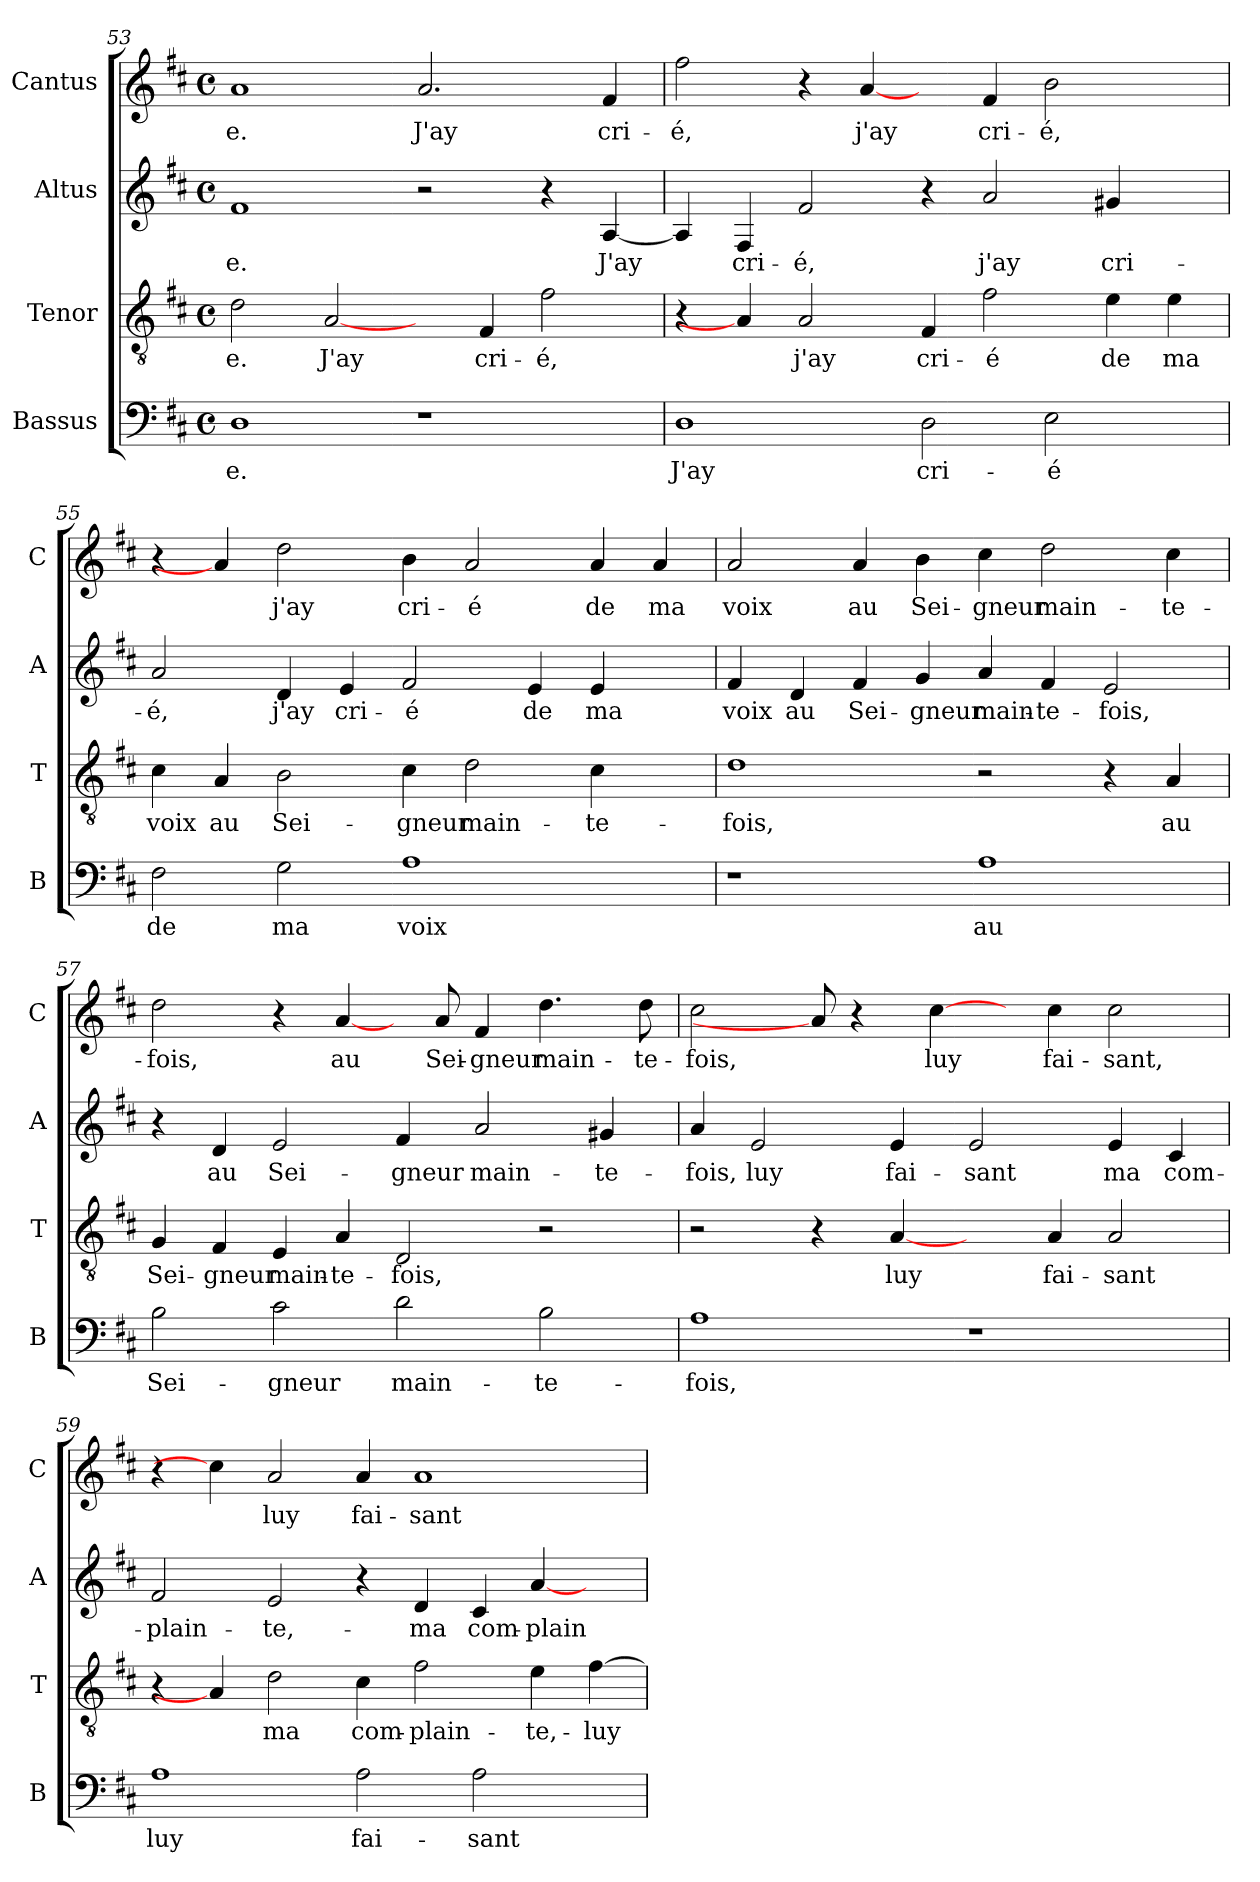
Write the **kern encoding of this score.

**kern	**text	**kern	**text	**kern	**text	**kern	**text
*part4	*part4	*part3	*part3	*part2	*part2	*part1	*part1
*staff4	*staff4	*staff3	*staff3	*staff2	*staff2	*staff1	*staff1
*I"Bassus	*	*I"Tenor	*	*I"Altus	*	*I"Cantus	*
*I'B	*	*I'T	*	*I'A	*	*I'C	*
!!LO:LB:g=z
*clefF4	*	*clefGv2	*	*clefG2	*	*clefG2	*
*k[f#c#]	*	*k[f#c#]	*	*k[f#c#]	*	*k[f#c#]	*
*D:	*	*D:	*	*D:	*	*D:	*
*M4/4	*	*M4/4	*	*M4/4	*	*M4/4	*
*met(c)	*	*met(c)	*	*met(c)	*	*met(c)	*
=53	=53	=53	=53	=53	=53	=53	=53
!	!LO:LY:b	!	!LO:LY:b	!	!LO:LY:b	!	!LO:LY:b
1D	-e.	2d\	-e.	1f#	-e.	1a	-e.
!	!	!	!LO:LY:b	!	!	!	!
.	.	[2A/	J'ay	.	.	.	.
!	!	!	!	!	!	!	!LO:LY:b
1r	.	4ryy	.	2r	.	2.a/	J'ay
!	!	!	!LO:LY:b	!	!	!	!
.	.	4F#/	cri-	.	.	.	.
!	!	!	!LO:LY:b	!	!	!	!
.	.	2f#\	-é,	4r	.	.	.
!	!	!	!	!	!LO:LY:b	!	!LO:LY:b
.	.	.	.	[4A/	J'ay	4f#/	cri-
=54	=54	=54	=54	=54	=54	=54	=54
!	!LO:LY:b	!	!	!	!	!	!LO:LY:b
1D	J'ay	4r	.	4A/]	.	2ff#\	-é,
!	!	!	!	!	!LO:LY:b	!	!
.	.	4A/]	.	4F#/	cri-	.	.
!	!	!	!LO:LY:b	!	!LO:LY:b	!	!
.	.	2A/	j'ay	2f#/	-é,	4r	.
!	!	!	!	!	!	!	!LO:LY:b
.	.	.	.	.	.	[4a/	j'ay
!	!LO:LY:b	!	!LO:LY:b	!	!	!	!
2D\	cri-	4F#/	cri-	4r	.	4ryy	.
!	!	!	!LO:LY:b	!	!LO:LY:b	!	!LO:LY:b
.	.	2f#\	-é	2a/	j'ay	4f#/	cri-
!	!LO:LY:b	!	!	!	!	!	!LO:LY:b
2E\	-é	.	.	.	.	2b\	-é,
!	!	!	!LO:LY:b	!	!LO:LY:b	!	!
.	.	4e\	de	4g#X/	cri-	.	.
!	!	!	!LO:LY:b	!	!	!	!
4ryy	.	4e\	ma	4ryy	.	4ryy	.
=55	=55	=55	=55	=55	=55	=55	=55
!	!LO:LY:b	!	!LO:LY:b	!	!LO:LY:b	!	!
2F#\	de	4c#\	voix	2a/	-é,	4r	.
!	!	!	!LO:LY:b	!	!	!	!
.	.	4A/	au	.	.	4a/]	.
!	!LO:LY:b	!	!LO:LY:b	!	!LO:LY:b	!	!LO:LY:b
2G\	ma	2B\	Sei-	4d/	j'ay	2dd\	j'ay
!	!	!	!	!	!LO:LY:b	!	!
.	.	.	.	4e/	cri-	.	.
!	!LO:LY:b	!	!LO:LY:b	!	!LO:LY:b	!	!LO:LY:b
1A	voix	4c#\	-gneur	2f#/	-é	4b\	cri-
!	!	!	!LO:LY:b	!	!	!	!LO:LY:b
.	.	2d\	main-	.	.	2a/	-é
!	!	!	!	!	!LO:LY:b	!	!
.	.	.	.	4e/	de	.	.
!	!	!	!LO:LY:b	!	!LO:LY:b	!	!LO:LY:b
.	.	4c#\	-te-	4e/	ma	4a/	de
!	!	!	!	!	!	!	!LO:LY:b
4ryy	.	4ryy	.	4ryy	.	4a/	ma
!!LO:LB:g=z
=56	=56	=56	=56	=56	=56	=56	=56
!	!	!	!LO:LY:b	!	!LO:LY:b	!	!LO:LY:b
1r	.	1d	-fois,	4f#/	voix	2a/	voix
!	!	!	!	!	!LO:LY:b	!	!
.	.	.	.	4d/	au	.	.
!	!	!	!	!	!LO:LY:b	!	!LO:LY:b
.	.	.	.	4f#/	Sei-	4a/	au
!	!	!	!	!	!LO:LY:b	!	!LO:LY:b
.	.	.	.	4g/	-gneur	4b\	Sei-
!	!LO:LY:b	!	!	!	!LO:LY:b	!	!LO:LY:b
1A	au	2r	.	4a/	main-	4cc#\	-gneur
!	!	!	!	!	!LO:LY:b	!	!LO:LY:b
.	.	.	.	4f#/	-te-	2dd\	main-
!	!	!	!	!	!LO:LY:b	!	!
.	.	4r	.	2e/	-fois,	.	.
!	!	!	!LO:LY:b	!	!	!	!LO:LY:b
.	.	4A/	au	.	.	4cc#\	-te-
=57	=57	=57	=57	=57	=57	=57	=57
!	!LO:LY:b	!	!LO:LY:b	!	!	!	!LO:LY:b
2B\	Sei-	4G/	Sei-	4r	.	2dd\	-fois,
!	!	!	!LO:LY:b	!	!LO:LY:b	!	!
.	.	4F#/	-gneur	4d/	au	.	.
!	!LO:LY:b	!	!LO:LY:b	!	!LO:LY:b	!	!
2c#\	-gneur	4E/	main-	2e/	Sei-	4r	.
!	!	!	!LO:LY:b	!	!	!	!LO:LY:b
.	.	4A/	-te-	.	.	[4a/	au
!	!LO:LY:b	!	!LO:LY:b	!	!LO:LY:b	!	!
2d\	main-	2D/	-fois,	4f#/	-gneur	8ryy	.
!	!	!	!	!	!	!	!LO:LY:b
.	.	.	.	.	.	8a/	Sei-
!	!	!	!	!	!LO:LY:b	!	!LO:LY:b
.	.	.	.	2a/	main-	4f#/	-gneur
!	!LO:LY:b	!	!	!	!	!	!LO:LY:b
2B\	-te-	2r	.	.	.	4.dd\	main-
!	!	!	!	!	!LO:LY:b	!	!
.	.	.	.	4g#X/	-te-	.	.
!	!	!	!	!	!	!	!LO:LY:b
.	.	.	.	.	.	8dd\	-te-
=58	=58	=58	=58	=58	=58	=58	=58
!	!LO:LY:b	!	!	!	!LO:LY:b	!	!LO:LY:b
1A	-fois,	2r	.	4a/	-fois,	2cc#\	-fois,
!	!	!	!	!	!LO:LY:b	!	!
.	.	.	.	2e/	luy	.	.
.	.	4r	.	.	.	8a/]	.
.	.	.	.	.	.	4r	.
!	!	!	!LO:LY:b	!	!LO:LY:b	!	!
.	.	[4A/	luy	4e/	fai-	.	.
!	!	!	!	!	!	!	!LO:LY:b
.	.	.	.	.	.	[4cc#\	luy
!	!	!	!	!	!LO:LY:b	!	!
1r	.	4ryy	.	2e/	-sant	.	.
.	.	.	.	.	.	8ryy	.
!	!	!	!LO:LY:b	!	!	!	!LO:LY:b
.	.	4A/	fai-	.	.	4cc#\	fai-
!	!	!	!LO:LY:b	!	!LO:LY:b	!	!LO:LY:b
.	.	2A/	-sant	4e/	ma	2cc#\	-sant,
!	!	!	!	!	!LO:LY:b	!	!
.	.	.	.	4c#/	com-	.	.
!!LO:PB:g=z
=59	=59	=59	=59	=59	=59	=59	=59
!	!LO:LY:b	!	!	!	!LO:LY:b	!	!
1A	luy	4r	.	2f#/	-plain-	4r	.
.	.	4A/]	.	.	.	4cc#\]	.
!	!	!	!LO:LY:b	!	!LO:LY:b	!	!LO:LY:b
.	.	2d\	ma	2e/	-te,-	2a/	luy
!	!LO:LY:b	!	!LO:LY:b	!	!	!	!LO:LY:b
2A\	fai-	4c#\	com-	4r	.	4a/	fai-
!	!	!	!LO:LY:b	!	!LO:LY:b	!	!LO:LY:b
.	.	2f#\	-plain-	4d/	-ma	1a	-sant
!	!LO:LY:b	!	!	!	!LO:LY:b	!	!
2A\	-sant	.	.	4c#/	com-	.	.
!	!	!	!LO:LY:b	!	!LO:LY:b	!	!
.	.	4e\	-te,-	[4a/	-plain-	.	.
!	!	!	!LO:LY:b	!	!	!	!
4ryy	.	[4f#\	-luy	4ryy	.	.	.
=	=	=	=	=	=	=	=
*-	*-	*-	*-	*-	*-	*-	*-
